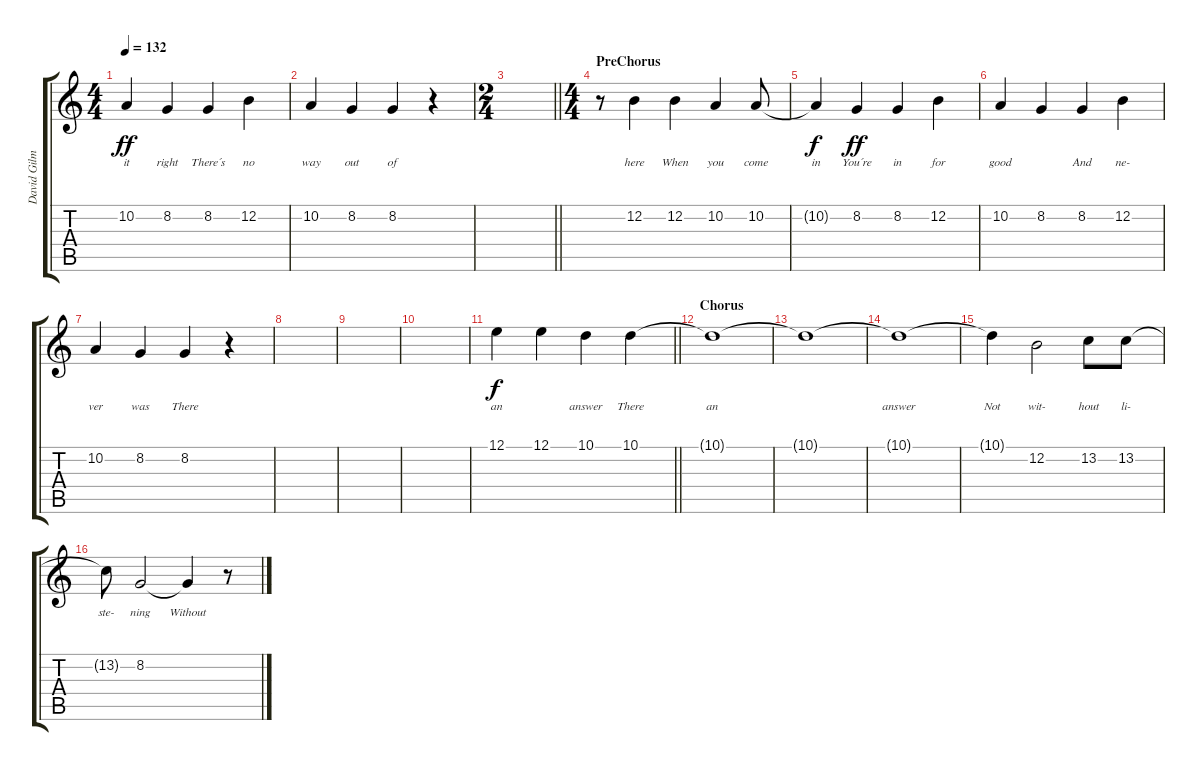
\track ("David Gilmour - Voice" "David Gilm") {instrument synthvoice}
\staff {score tabs}
\tuning (E4 B3 G3 D3 A2 E2) {hide}
\ts (4 4)
\tempo 132
\clef g2
\ks c
10.2.4{lyrics (0 "it") lyrics (1 "") lyrics (2 "") lyrics (3 "") lyrics (4 "") dy ff} 8.2.4{lyrics (0 "right") lyrics (1 "") lyrics (2 "") lyrics (3 "") lyrics (4 "")} 8.2.4{lyrics (0 "There´s") lyrics (1 "") lyrics (2 "") lyrics (3 "") lyrics (4 "")} 12.2.4{lyrics (0 "no") lyrics (1 "") lyrics (2 "") lyrics (3 "") lyrics (4 "")} |
10.2.4{lyrics (0 "way") lyrics (1 "") lyrics (2 "") lyrics (3 "") lyrics (4 "")} 8.2.4{lyrics (0 "out") lyrics (1 "") lyrics (2 "") lyrics (3 "") lyrics (4 "")} 8.2.4{lyrics (0 "of") lyrics (1 "") lyrics (2 "") lyrics (3 "") lyrics (4 "")} r.4 |
\ts (2 4)
\barLineRight lightlight
|
\ts (4 4)
\section ("" "PreChorus")
r.8 12.2.4{lyrics (0 "here") lyrics (1 "") lyrics (2 "") lyrics (3 "") lyrics (4 "")} 12.2.4{lyrics (0 "When") lyrics (1 "") lyrics (2 "") lyrics (3 "") lyrics (4 "")} 10.2.4{lyrics (0 "you") lyrics (1 "") lyrics (2 "") lyrics (3 "") lyrics (4 "")} 10.2.8{lyrics (0 "come") lyrics (1 "") lyrics (2 "") lyrics (3 "") lyrics (4 "")} |
10.2{t}.4{lyrics (0 "in") lyrics (1 "") lyrics (2 "") lyrics (3 "") lyrics (4 "") dy f} 8.2.4{lyrics (0 "You´re") lyrics (1 "") lyrics (2 "") lyrics (3 "") lyrics (4 "") dy ff} 8.2.4{lyrics (0 "in") lyrics (1 "") lyrics (2 "") lyrics (3 "") lyrics (4 "")} 12.2.4{lyrics (0 "for") lyrics (1 "") lyrics (2 "") lyrics (3 "") lyrics (4 "")} |
10.2.4{lyrics (0 "good") lyrics (1 "") lyrics (2 "") lyrics (3 "") lyrics (4 "")} 8.2.4{lyrics (0 "") lyrics (1 "") lyrics (2 "") lyrics (3 "") lyrics (4 "")} 8.2.4{lyrics (0 "And") lyrics (1 "") lyrics (2 "") lyrics (3 "") lyrics (4 "")} 12.2.4{lyrics (0 "ne-") lyrics (1 "") lyrics (2 "") lyrics (3 "") lyrics (4 "")} |
10.2.4{lyrics (0 "ver") lyrics (1 "") lyrics (2 "") lyrics (3 "") lyrics (4 "")} 8.2.4{lyrics (0 "was") lyrics (1 "") lyrics (2 "") lyrics (3 "") lyrics (4 "")} 8.2.4{lyrics (0 "There") lyrics (1 "") lyrics (2 "") lyrics (3 "") lyrics (4 "")} r.4 |
|
|
|
\barLineRight lightlight
12.1.4{lyrics (0 "an") lyrics (1 "") lyrics (2 "") lyrics (3 "") lyrics (4 "") dy f volume 14} 12.1.4{lyrics (0 " ") lyrics (1 "") lyrics (2 "") lyrics (3 "") lyrics (4 "")} 10.1.4{lyrics (0 "answer") lyrics (1 "") lyrics (2 "") lyrics (3 "") lyrics (4 "")} 10.1.4{lyrics (0 "There") lyrics (1 "") lyrics (2 "") lyrics (3 "") lyrics (4 "")} |
\section ("" "Chorus")
10.1{t}.1{lyrics (0 "an") lyrics (1 "") lyrics (2 "") lyrics (3 "") lyrics (4 "")} |
10.1{t}.1{lyrics (0 " ") lyrics (1 "") lyrics (2 "") lyrics (3 "") lyrics (4 "")} |
10.1{t}.1{lyrics (0 "answer") lyrics (1 "") lyrics (2 "") lyrics (3 "") lyrics (4 "")} |
10.1{t}.4{lyrics (0 "Not") lyrics (1 "") lyrics (2 "") lyrics (3 "") lyrics (4 "")} 12.2.2{lyrics (0 "wit-") lyrics (1 "") lyrics (2 "") lyrics (3 "") lyrics (4 "")} 13.2.8{lyrics (0 "hout") lyrics (1 "") lyrics (2 "") lyrics (3 "") lyrics (4 "")} 13.2.8{lyrics (0 "li-") lyrics (1 "") lyrics (2 "") lyrics (3 "") lyrics (4 "")} |
13.2{t}.8{lyrics (0 "ste-") lyrics (1 "") lyrics (2 "") lyrics (3 "") lyrics (4 "")} 8.2.2{lyrics (0 "ning") lyrics (1 "") lyrics (2 "") lyrics (3 "") lyrics (4 "")} 8.2{t}.4{lyrics (0 "Without") lyrics (1 "") lyrics (2 "") lyrics (3 "") lyrics (4 "")} r.8
